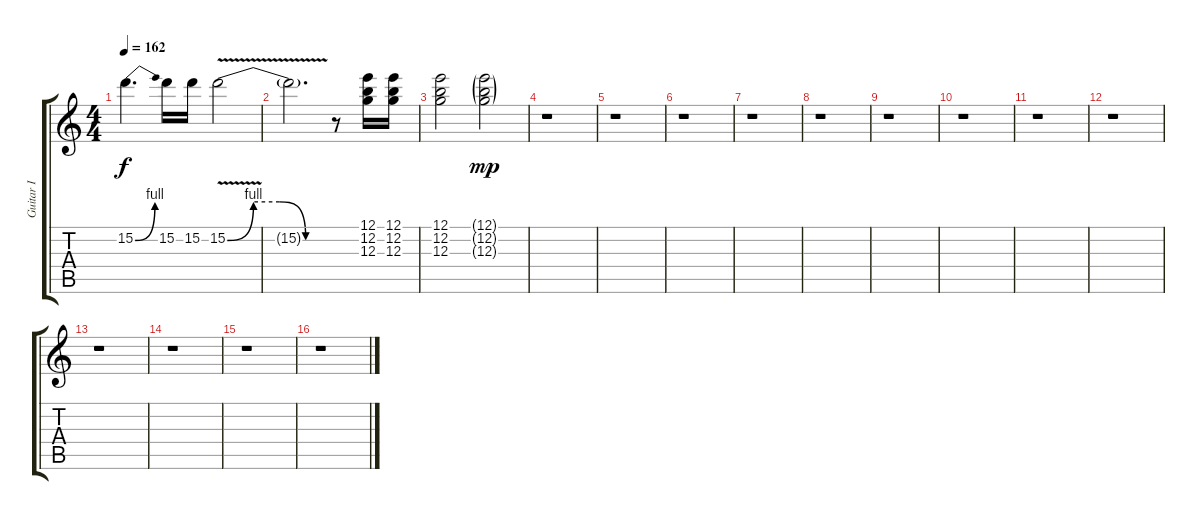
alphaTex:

\track ("Guitar I" "Guitar I") {instrument distortionguitar}
\staff {score tabs}
\tuning (E4 B3 G3 D3 A2 E2) {hide}
\ts (4 4)
\tempo 162
\clef g2
\ks c
15.2{be (bend 0 0 60 4)}.4{d dy f} 15.2.16 15.2.16 15.2{be (custom 0 0 15 4 30 4 45 0 60 0) v}.2 |
15.2{t}.2{d} r.8 (12.1 12.2 12.3).16 (12.1 12.2 12.3).16 |
(12.1 12.2 12.3).2 (12.1{g} 12.2{g} 12.3{g}).2{dy mp} |
r.1 |
r.1 |
r.1 |
r.1 |
r.1 |
r.1 |
r.1 |
r.1 |
r.1 |
r.1 |
r.1 |
r.1 |
r.1
